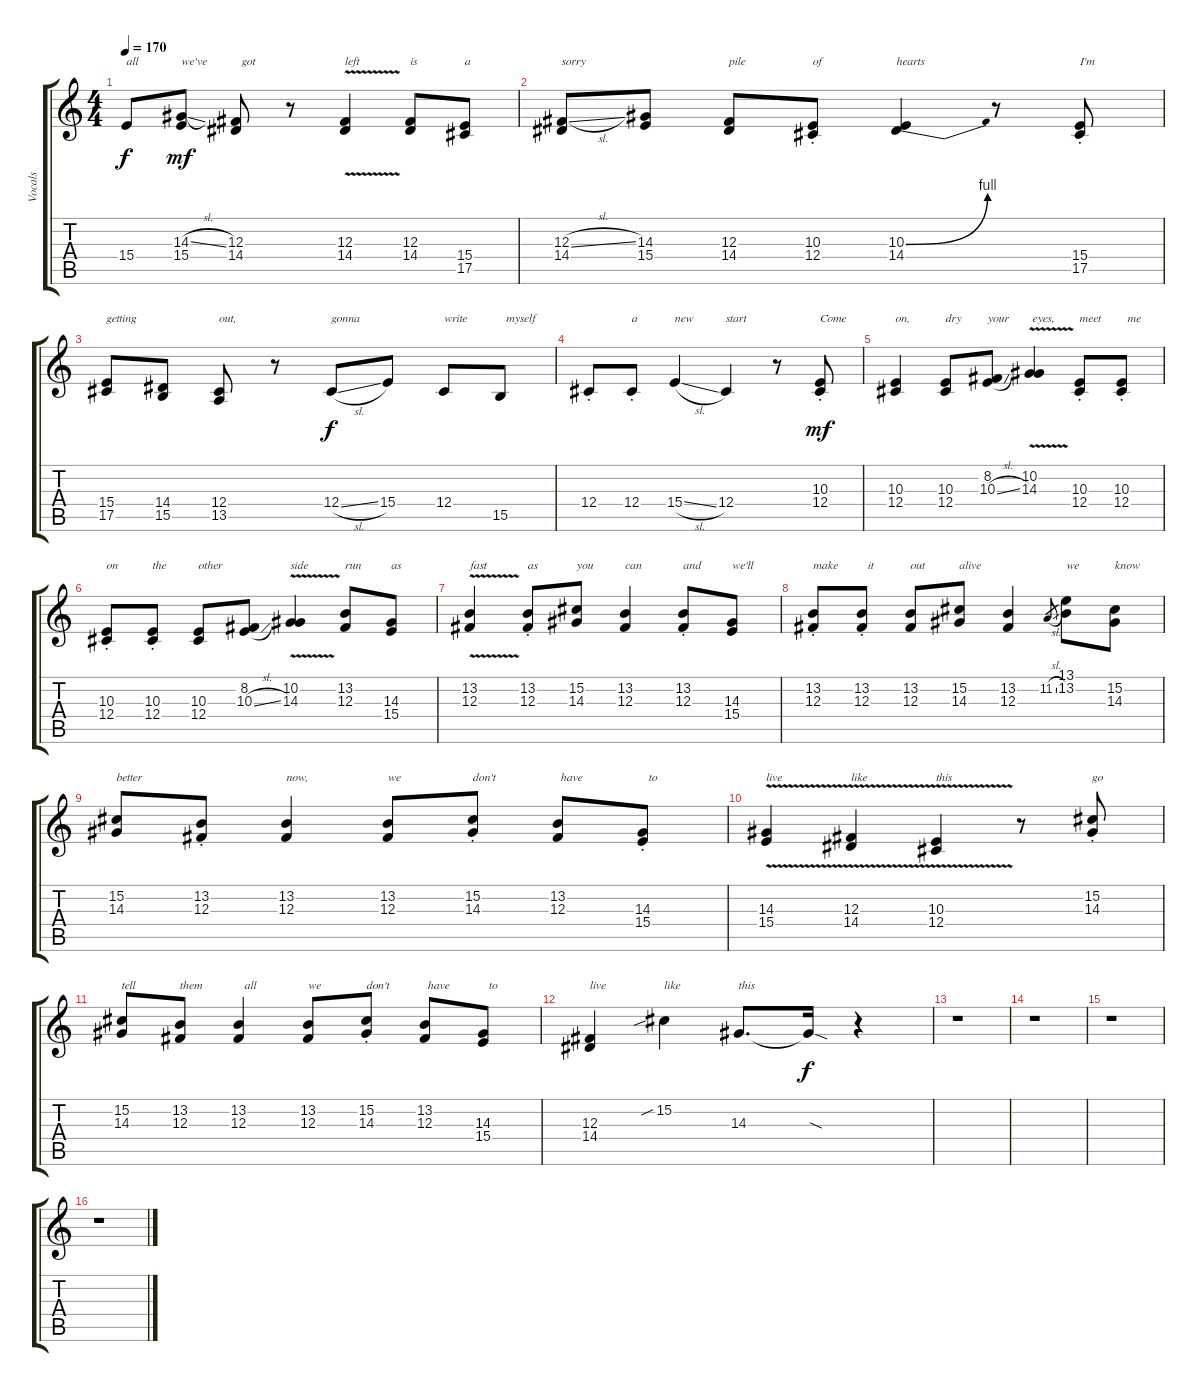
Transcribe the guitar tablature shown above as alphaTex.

\track ("Vocals" "Vocals") {instrument lead6voice}
\staff {score tabs}
\tuning (Eb4 Bb3 Gb3 Db3 Ab2 Db2) {hide}
\ts (4 4)
\tempo 170
\clef g2
\ks c
15.4.8{txt "all" dy f} (14.3{sl} 15.4).8{txt "we've" dy mf} (12.3 14.4).8{txt "  got"} r.8 (12.3{v} 14.4).4{txt "left"} (12.3 14.4).8{txt "is"} (15.4 17.5).8{txt "a"} |
(12.3{sl} 14.4).8{txt "sorry"} (14.3 15.4).8 (12.3 14.4).8{txt "pile"} (10.3{st} 12.4).8{txt "of"} (10.3{be (bend 0 0 60 4)} 14.4).4{txt "hearts"} r.8 (15.4{st} 17.5).8{txt "I'm"} |
(15.4 17.5).8{txt "getting"} (14.4 15.5).8 (12.4 13.5).8{txt "out,"} r.8 12.4{sl}.8{txt "gonna" dy f} 15.4.8 12.4.8{txt "write"} 15.5.8{txt "  myself"} |
12.4{st}.8 12.4{st}.8{txt "a"} 15.4{sl}.4{txt "new"} 12.4.4{txt "start"} r.8 (10.3{st} 12.4{st}).8{txt "Come" dy mf} |
(10.3 12.4).4{txt "on,"} (10.3 12.4).8{txt "dry"} (8.2 10.3{sl}).8{txt "your"} (10.2 14.3{v}).4{txt " eyes,"} (10.3{st} 12.4{st}).8{txt "meet"} (10.3{st} 12.4{st}).8{txt "  me"} |
(10.3{st} 12.4{st}).8{txt "on"} (10.3{st} 12.4{st}).8{txt "the"} (10.3 12.4).8{txt "other"} (8.2 10.3{sl}).8 (10.2 14.3{v}).4{txt "side"} (13.2 12.3).8{txt "run"} (14.3 15.4).8{txt "as"} |
(13.2{v} 12.3{v}).4{txt "fast"} (13.2{st} 12.3{st}).8{txt "as"} (15.2 14.3).8{txt "you"} (13.2 12.3).4{txt "can"} (13.2{st} 12.3{st}).8{txt "and"} (14.3 15.4).8{txt "we'll"} |
(13.2{st} 12.3{st}).8{txt "make"} (13.2{st} 12.3{st}).8{txt "  it"} (13.2 12.3).8{txt "out"} (15.2 14.3).8{txt "alive"} (13.2 12.3).4 11.2{sl}.8{gr} (13.1 13.2).8{txt "we"} (15.2 14.3).8{txt "know"} |
(15.2 14.3).8{txt "better"} (13.2{st} 12.3{st}).8 (13.2 12.3).4{txt "now,"} (13.2 12.3).8{txt "we"} (15.2 14.3{st}).8{txt "don't"} (13.2 12.3).8{txt " have"} (14.3 15.4{st}).8{txt "  to"} |
(14.3 15.4{v}).4{txt "live"} (12.3 14.4{v}).4{txt "like"} (10.3 12.4{v}).4{txt "this"} r.8 (15.2 14.3{st}).8{txt "go"} |
(15.2 14.3).8{txt "tell"} (13.2 12.3).8{txt "them"} (13.2 12.3).4{txt "  all"} (13.2 12.3).8{txt "we"} (15.2{st} 14.3{st}).8{txt "don't"} (13.2 12.3).8{txt " have"} (14.3 15.4).8{txt "  to"} |
(12.3 14.4).4{txt "live"} 15.2{sib}.4{txt "like"} 14.3.8{d txt "this"} 14.3{sod t}.16{dy f} r.4 |
r.1 |
r.1 |
r.1 |
r.1
